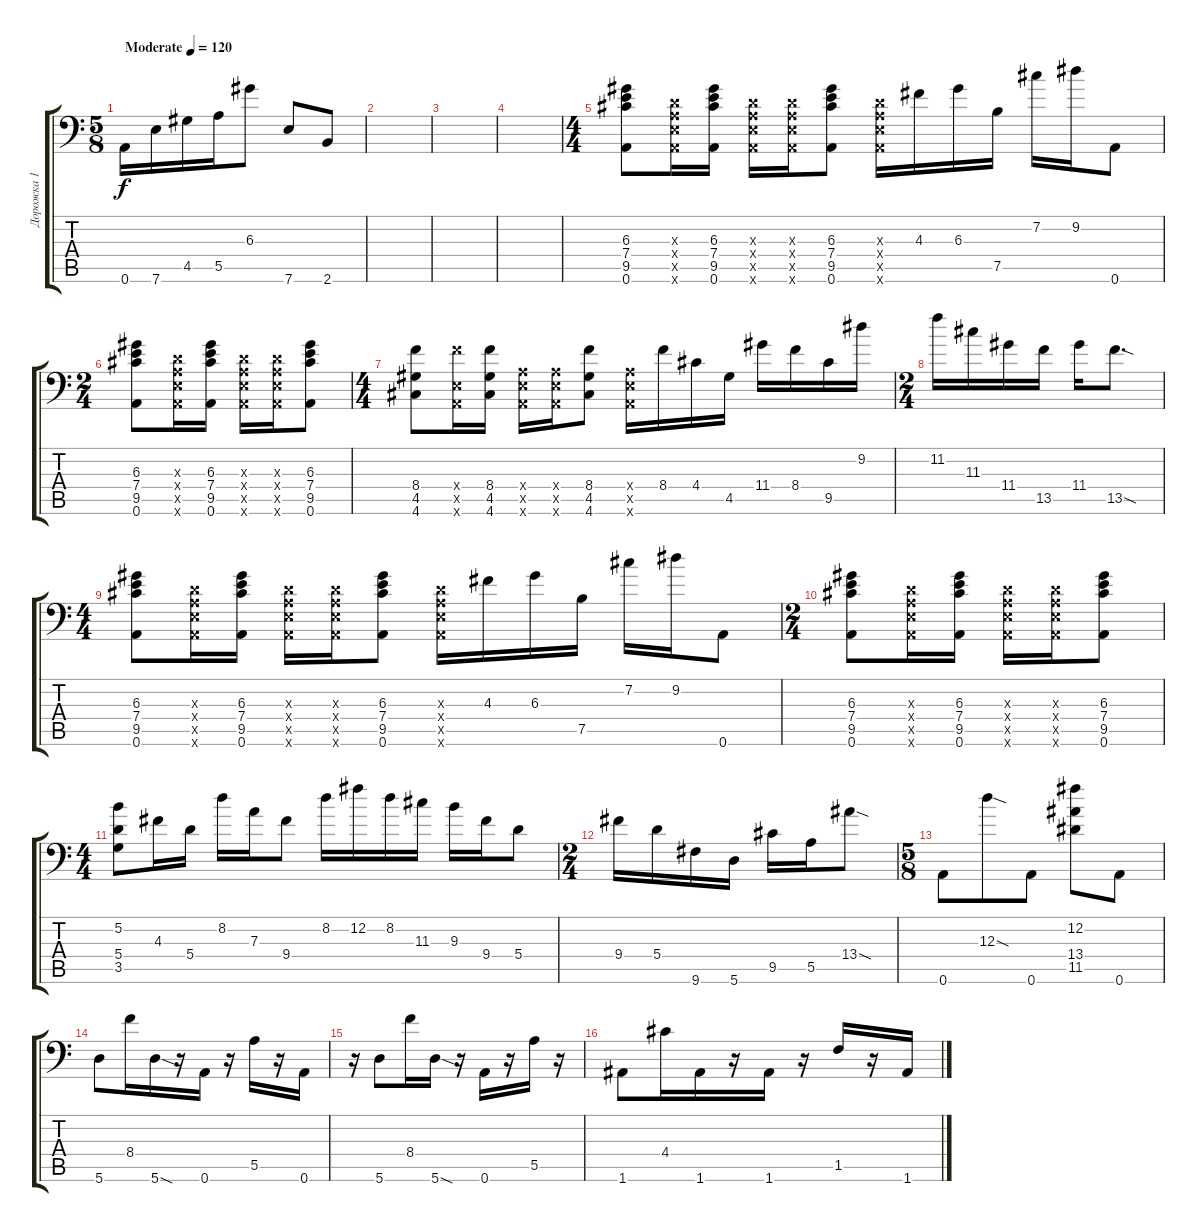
\track ("Дорожка 1" "Дорожка 1") {instrument overdrivenguitar}
\staff {score tabs}
\tuning (B3 Gb3 D3 A2 E2 A1) {hide}
\ts (5 8)
\tempo (120 "Moderate")
\clef f4
\ks c
0.6.16{dy f instrument overdrivenguitar} 7.6.16 4.5.16 5.5.16 6.3.8 7.6.8 2.6.8 |
|
|
|
\ts (4 4)
(6.3 7.4 9.5 0.6).8 (0.3{x} 0.4{x} 0.5{x} 0.6{x}).16 (6.3 7.4 9.5 0.6).16 (0.3{x} 0.4{x} 0.5{x} 0.6{x}).16 (0.3{x} 0.4{x} 0.5{x} 0.6{x}).16 (6.3 7.4 9.5 0.6).8 (0.3{x} 0.4{x} 0.5{x} 0.6{x}).16 4.3.16 6.3.16 7.5.16 7.2.16 9.2.16 0.6.8 |
\ts (2 4)
(6.3 7.4 9.5 0.6).8 (0.3{x} 0.4{x} 0.5{x} 0.6{x}).16 (6.3 7.4 9.5 0.6).16 (0.3{x} 0.4{x} 0.5{x} 0.6{x}).16 (0.3{x} 0.4{x} 0.5{x} 0.6{x}).16 (6.3 7.4 9.5 0.6).8 |
\ts (4 4)
(8.4 4.5 4.6).8 (8.4{x} 0.5{x} 0.6{x}).16 (8.4 4.5 4.6).16 (0.4{x} 0.5{x} 0.6{x}).16 (0.4{x} 0.5{x} 0.6{x}).16 (8.4 4.5 4.6).8 (0.4{x} 0.5{x} 0.6{x}).16 8.4.16 4.4.16 4.5.16 11.4.16 8.4.16 9.5.16 9.2.16 |
\ts (2 4)
11.2.16 11.3.16 11.4.16 13.5.16 11.4.16 13.5{sod}.8{d} |
\ts (4 4)
(6.3 7.4 9.5 0.6).8 (0.3{x} 0.4{x} 0.5{x} 0.6{x}).16 (6.3 7.4 9.5 0.6).16 (0.3{x} 0.4{x} 0.5{x} 0.6{x}).16 (0.3{x} 0.4{x} 0.5{x} 0.6{x}).16 (6.3 7.4 9.5 0.6).8 (0.3{x} 0.4{x} 0.5{x} 0.6{x}).16 4.3.16 6.3.16 7.5.16 7.2.16 9.2.16 0.6.8 |
\ts (2 4)
(6.3 7.4 9.5 0.6).8 (0.3{x} 0.4{x} 0.5{x} 0.6{x}).16 (6.3 7.4 9.5 0.6).16 (0.3{x} 0.4{x} 0.5{x} 0.6{x}).16 (0.3{x} 0.4{x} 0.5{x} 0.6{x}).16 (6.3 7.4 9.5 0.6).8 |
\ts (4 4)
(5.2 5.4 3.5).8 4.3.16 5.4.16 8.2.16 7.3.16 9.4.8 8.2.16 12.2.16 8.2.16 11.3.16 9.3.16 9.4.16 5.4.8 |
\ts (2 4)
9.4.16 5.4.16 9.6.16 5.6.16 9.5.16 5.5.16 13.4{sod}.8 |
\ts (5 8)
0.6.8 12.3{sod}.8 0.6.8 (12.2 13.4 11.5).8 0.6.8 |
5.6.8 8.4.16 5.6{sod}.16 r.16 0.6.16 r.16 5.5.16 r.16 0.6.16 |
r.16 5.6.8 8.4.16 5.6{sod}.16 r.16 0.6.16 r.16 5.5.16 r.16 |
1.6.8 4.4.16 1.6.16 r.16 1.6.16 r.16 1.5.16 r.16 1.6.16
